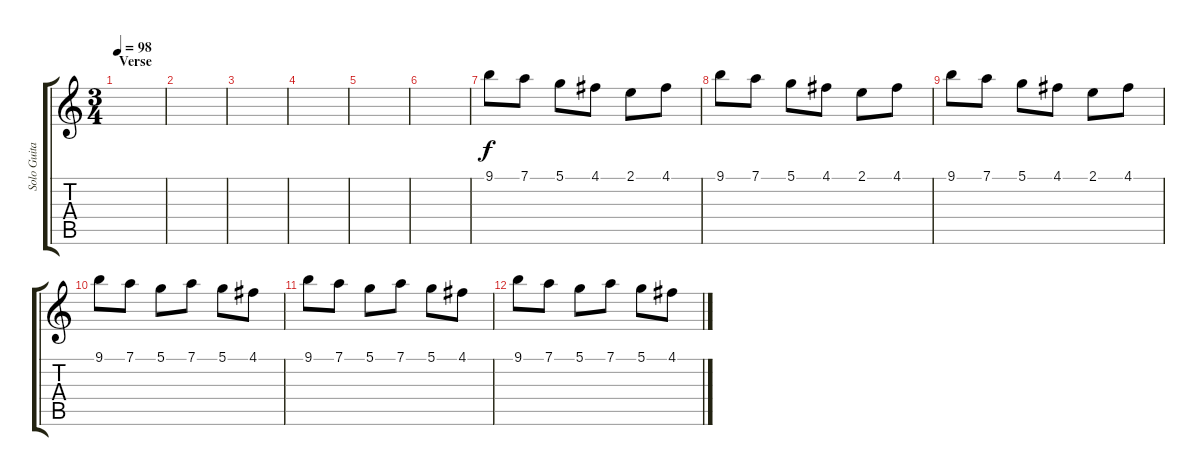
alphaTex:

\track ("Solo Guitar" "Solo Guita") {instrument acousticguitarsteel}
\staff {score tabs}
\tuning (D4 A3 F3 C3 G2 C2) {hide}
\ts (3 4)
\section ("" "Verse")
\tempo 98
\clef g2
\ks c
|
|
|
|
|
|
9.1.8{volume 5} 7.1.8 5.1.8 4.1.8 2.1.8 4.1.8 |
9.1.8 7.1.8 5.1.8 4.1.8 2.1.8 4.1.8 |
9.1.8 7.1.8 5.1.8 4.1.8 2.1.8 4.1.8 |
9.1.8 7.1.8 5.1.8 7.1.8 5.1.8 4.1.8 |
9.1.8 7.1.8 5.1.8 7.1.8 5.1.8 4.1.8 |
9.1.8 7.1.8 5.1.8 7.1.8 5.1.8 4.1.8
